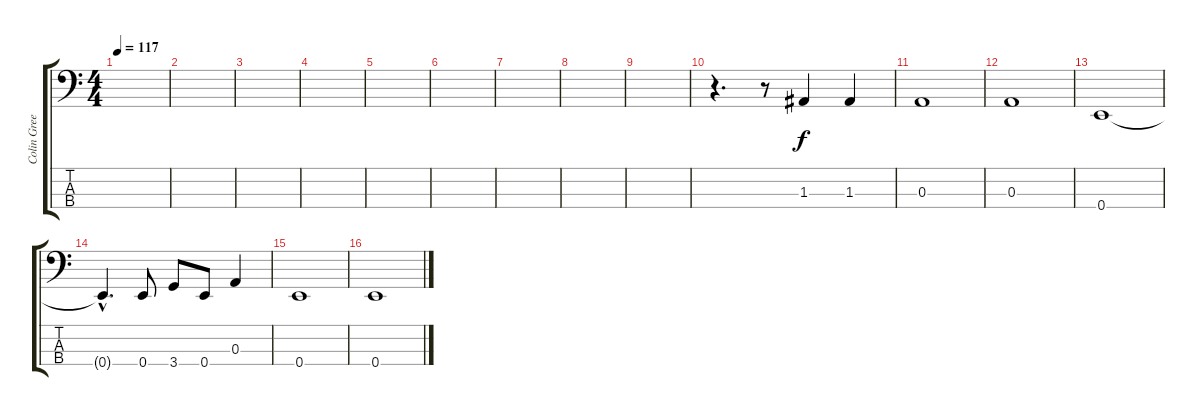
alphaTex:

\track ("Colin Greenwood" "Colin Gree") {instrument electricbassfinger}
\staff {score tabs}
\tuning (G2 D2 A1 E1) {hide}
\ts (4 4)
\tempo 117
\clef f4
\ks c
|
|
|
|
|
|
|
|
|
r.4{d} r.8 1.3.4 1.3.4 |
0.3.1 |
0.3.1 |
0.4.1 |
0.4{hac t}.4{d} 0.4.8 3.4.8 0.4.8 0.3.4 |
0.4.1 |
0.4.1
